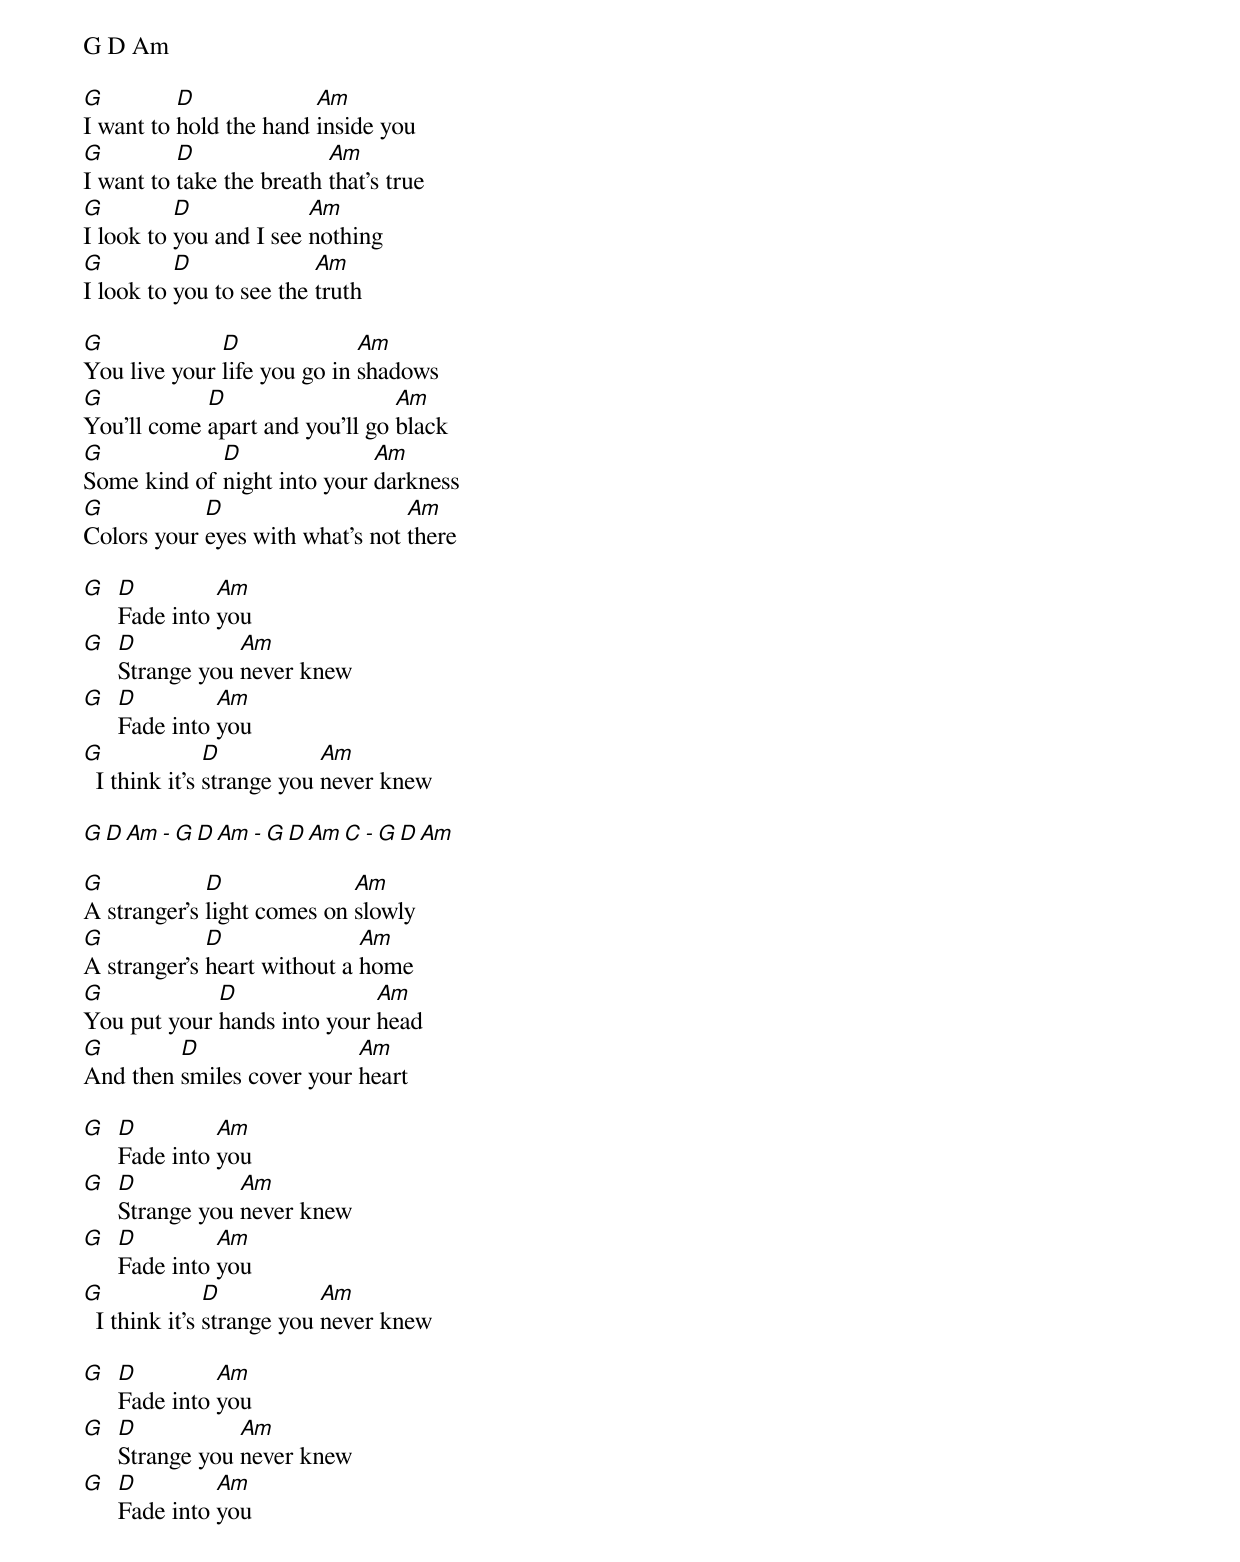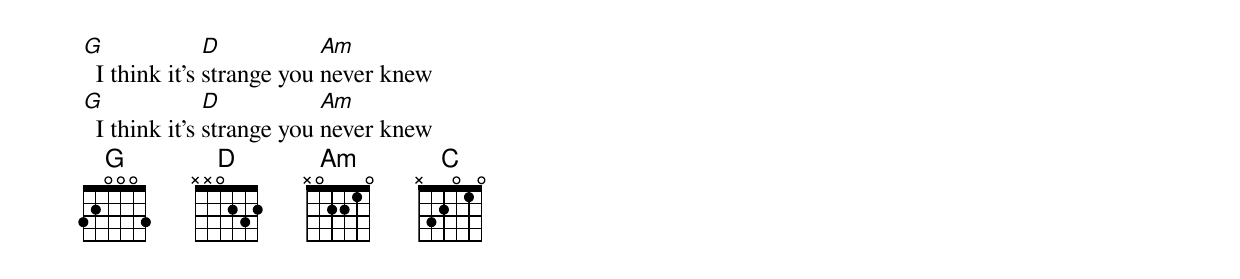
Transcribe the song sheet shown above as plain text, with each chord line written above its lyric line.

G D Am

G         D             Am
I want to hold the hand inside you
G         D               Am
I want to take the breath that's true
G         D             Am
I look to you and I see nothing
G         D              Am
I look to you to see the truth

G             D              Am
You live your life you go in shadows
G           D                   Am
You'll come apart and you'll go black
G            D               Am
Some kind of night into your darkness
G           D                    Am
Colors your eyes with what's not there

G D         Am
  Fade into you
G D           Am
  Strange you never knew
G D         Am
  Fade into you
G              D           Am
  I think it's strange you never knew

G D Am - G D Am - G D Am C - G D Am

G            D              Am
A stranger's light comes on slowly
G            D               Am
A stranger's heart without a home
G            D               Am
You put your hands into your head
G        D                 Am
And then smiles cover your heart

G D         Am
  Fade into you
G D           Am
  Strange you never knew
G D         Am
  Fade into you
G              D           Am
  I think it's strange you never knew

G D         Am
  Fade into you
G D           Am
  Strange you never knew
G D         Am
  Fade into you
G              D           Am
  I think it's strange you never knew
G              D           Am
  I think it's strange you never knew
